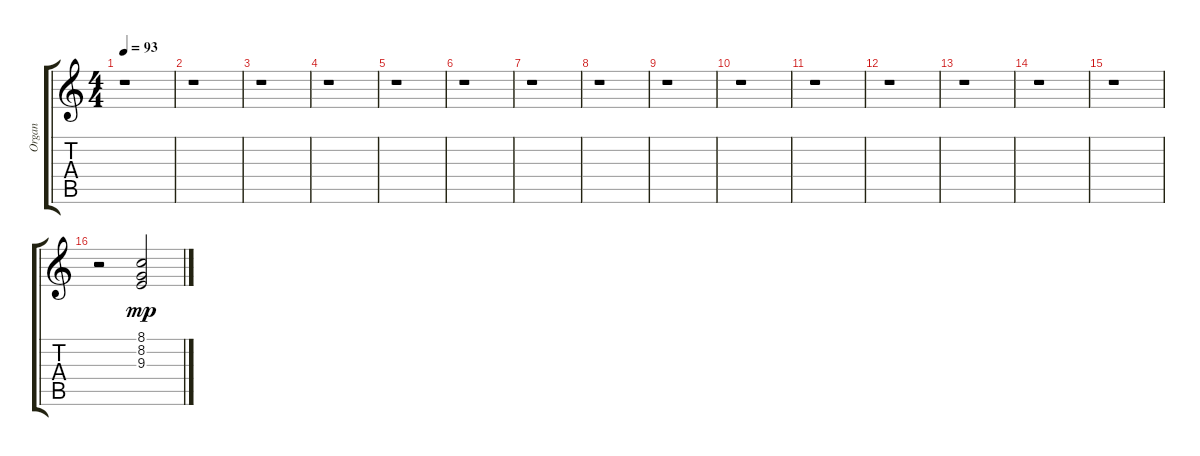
\track ("Organ" "Organ") {instrument rockorgan}
\staff {score tabs}
\tuning (E4 B3 G3 D3 A2 E2) {hide}
\ts (4 4)
\tempo 93
\clef g2
\ks c
r.1{dy mp instrument rockorgan} |
r.1 |
r.1 |
r.1 |
r.1 |
r.1 |
r.1 |
r.1 |
r.1 |
r.1 |
r.1 |
r.1 |
r.1 |
r.1 |
r.1 |
r.2 (8.1 8.2 9.3).2
